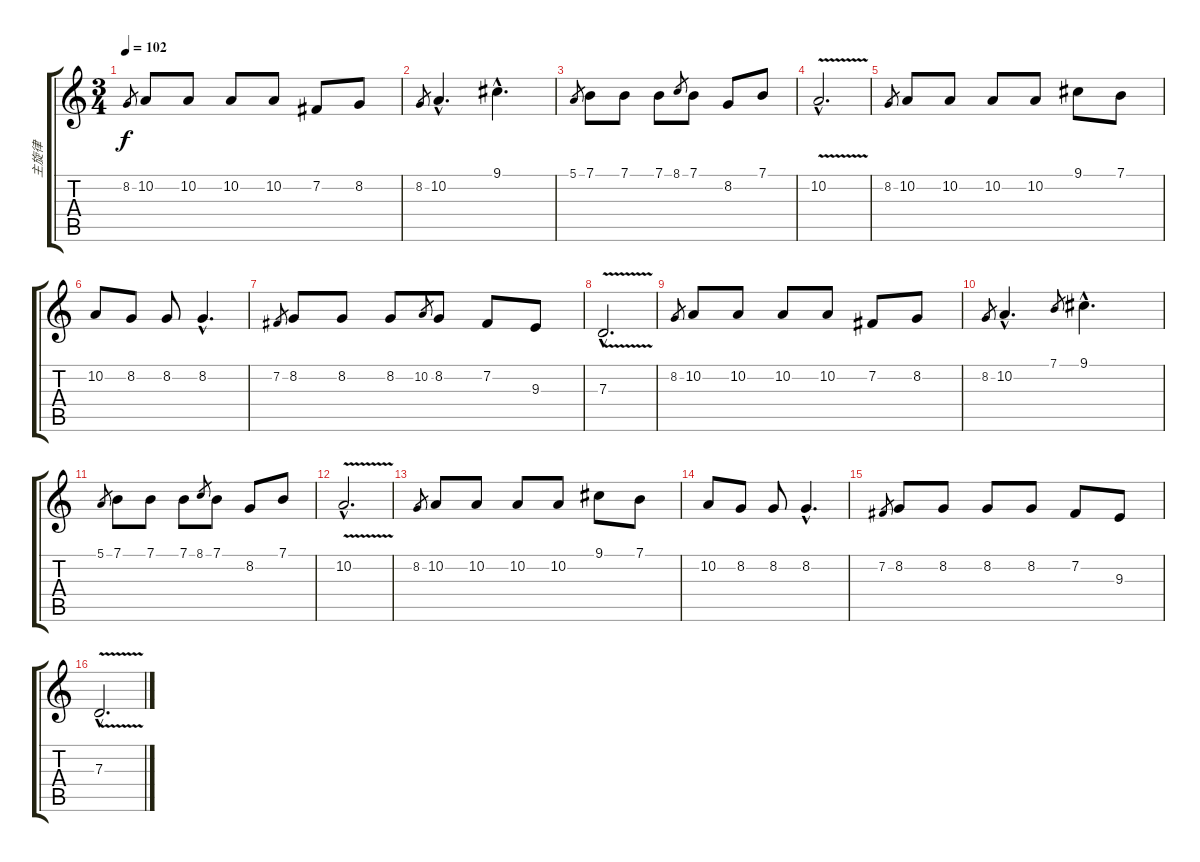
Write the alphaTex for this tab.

\track ("主旋律" "主旋律") {instrument musicbox}
\staff {score tabs}
\tuning (E4 B3 G3 D3 A2 E2) {hide}
\ts (3 4)
\tempo 102
\clef g2
\ks c
8.2.8{gr dy f} 10.2.8 10.2.8 10.2.8 10.2.8 7.2.8 8.2.8 |
8.2.8{gr} 10.2{hac}.4{d} 9.1{hac}.4{d} |
5.1.8{gr} 7.1.8 7.1.8 7.1.8 8.1.8{gr} 7.1.8 8.2.8 7.1.8 |
10.2{v hac}.2{d} |
8.2.8{gr} 10.2.8 10.2.8 10.2.8 10.2.8 9.1.8 7.1.8 |
10.2.8 8.2.8 8.2.8 8.2{hac}.4{d} |
7.2.8{gr} 8.2.8 8.2.8 8.2.8 10.2.8{gr} 8.2.8 7.2.8 9.3.8 |
7.3{v hac}.2{d} |
8.2.8{gr} 10.2.8 10.2.8 10.2.8 10.2.8 7.2.8 8.2.8 |
8.2.8{gr} 10.2{hac}.4{d} 7.1.8{gr} 9.1{hac}.4{d} |
5.1.8{gr} 7.1.8 7.1.8 7.1.8 8.1.8{gr} 7.1.8 8.2.8 7.1.8 |
10.2{v hac}.2{d} |
8.2.8{gr} 10.2.8 10.2.8 10.2.8 10.2.8 9.1.8 7.1.8 |
10.2.8 8.2.8 8.2.8 8.2{hac}.4{d} |
7.2.8{gr} 8.2.8 8.2.8 8.2.8 8.2.8 7.2.8 9.3.8 |
7.3{v hac}.2{d}
